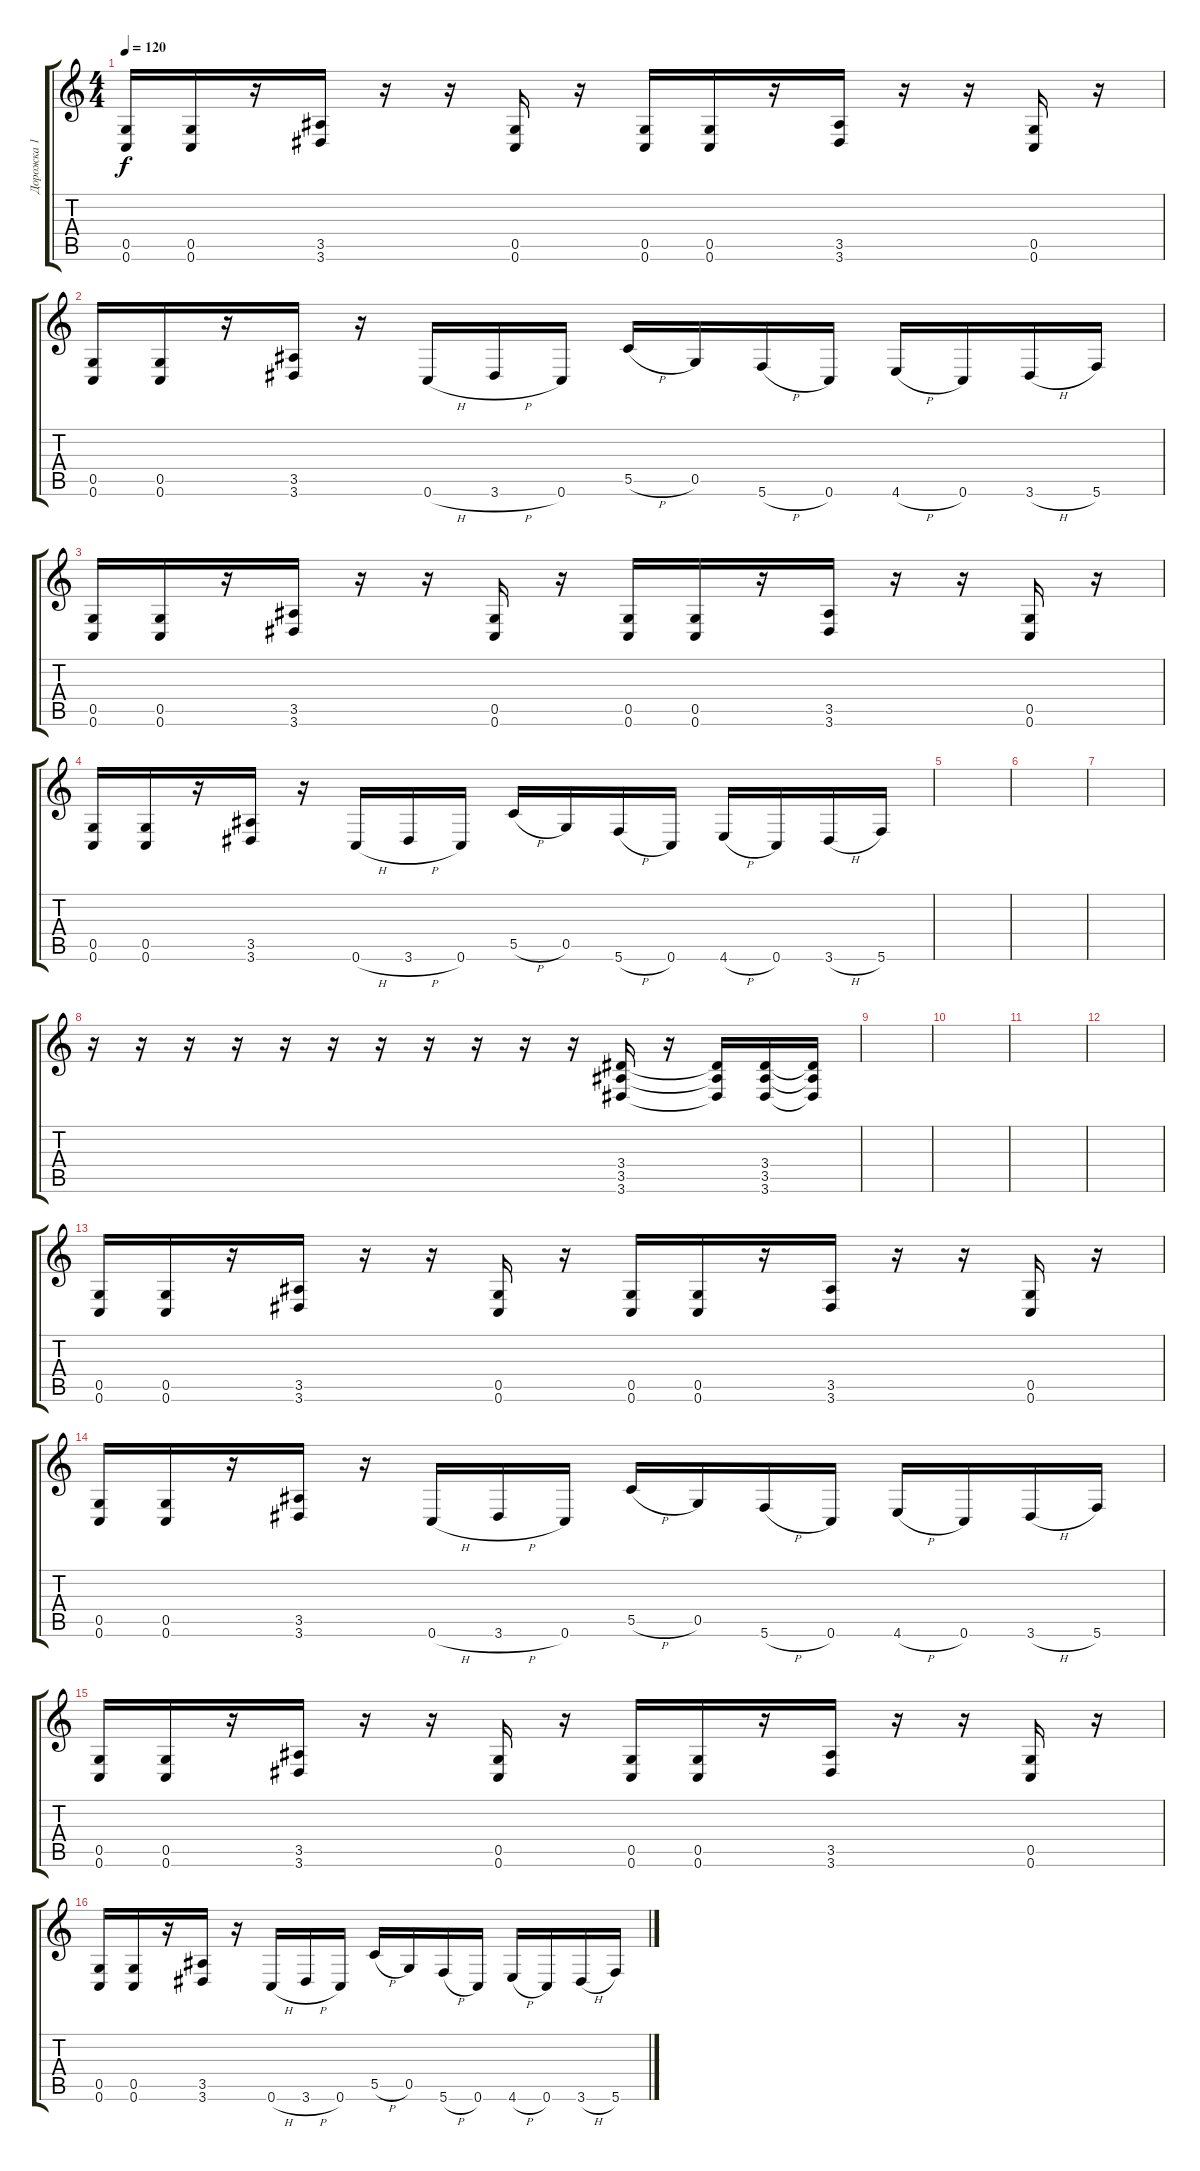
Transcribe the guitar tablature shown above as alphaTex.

\track ("Дорожка 1" "Дорожка 1") {instrument distortionguitar}
\staff {score tabs}
\tuning (D4 A3 F3 C3 G2 C2) {hide}
\ts (4 4)
\tempo 120
\clef g2
\ks c
(0.5 0.6).16{dy f instrument distortionguitar} (0.5 0.6).16 r.16 (3.5 3.6).16 r.16 r.16 (0.5 0.6).16 r.16 (0.5 0.6).16 (0.5 0.6).16 r.16 (3.5 3.6).16 r.16 r.16 (0.5 0.6).16 r.16 |
(0.5 0.6).16 (0.5 0.6).16 r.16 (3.5 3.6).16 r.16 0.6{h}.16 3.6{h}.16 0.6.16 5.5{h}.16 0.5.16 5.6{h}.16 0.6.16 4.6{h}.16 0.6.16 3.6{h}.16 5.6.16 |
(0.5 0.6).16 (0.5 0.6).16 r.16 (3.5 3.6).16 r.16 r.16 (0.5 0.6).16 r.16 (0.5 0.6).16 (0.5 0.6).16 r.16 (3.5 3.6).16 r.16 r.16 (0.5 0.6).16 r.16 |
(0.5 0.6).16 (0.5 0.6).16 r.16 (3.5 3.6).16 r.16 0.6{h}.16 3.6{h}.16 0.6.16 5.5{h}.16 0.5.16 5.6{h}.16 0.6.16 4.6{h}.16 0.6.16 3.6{h}.16 5.6.16 |
|
|
|
r.16 r.16 r.16 r.16 r.16 r.16 r.16 r.16 r.16 r.16 r.16 (3.4 3.5 3.6).16 r.16 (3.4{t} 3.5{t} 3.6{t}).16 (3.4 3.5 3.6).16 (3.4{t} 3.5{t} 3.6{t}).16 |
|
|
|
|
(0.5 0.6).16 (0.5 0.6).16 r.16 (3.5 3.6).16 r.16 r.16 (0.5 0.6).16 r.16 (0.5 0.6).16 (0.5 0.6).16 r.16 (3.5 3.6).16 r.16 r.16 (0.5 0.6).16 r.16 |
(0.5 0.6).16 (0.5 0.6).16 r.16 (3.5 3.6).16 r.16 0.6{h}.16 3.6{h}.16 0.6.16 5.5{h}.16 0.5.16 5.6{h}.16 0.6.16 4.6{h}.16 0.6.16 3.6{h}.16 5.6.16 |
(0.5 0.6).16 (0.5 0.6).16 r.16 (3.5 3.6).16 r.16 r.16 (0.5 0.6).16 r.16 (0.5 0.6).16 (0.5 0.6).16 r.16 (3.5 3.6).16 r.16 r.16 (0.5 0.6).16 r.16 |
(0.5 0.6).16 (0.5 0.6).16 r.16 (3.5 3.6).16 r.16 0.6{h}.16 3.6{h}.16 0.6.16 5.5{h}.16 0.5.16 5.6{h}.16 0.6.16 4.6{h}.16 0.6.16 3.6{h}.16 5.6.16
